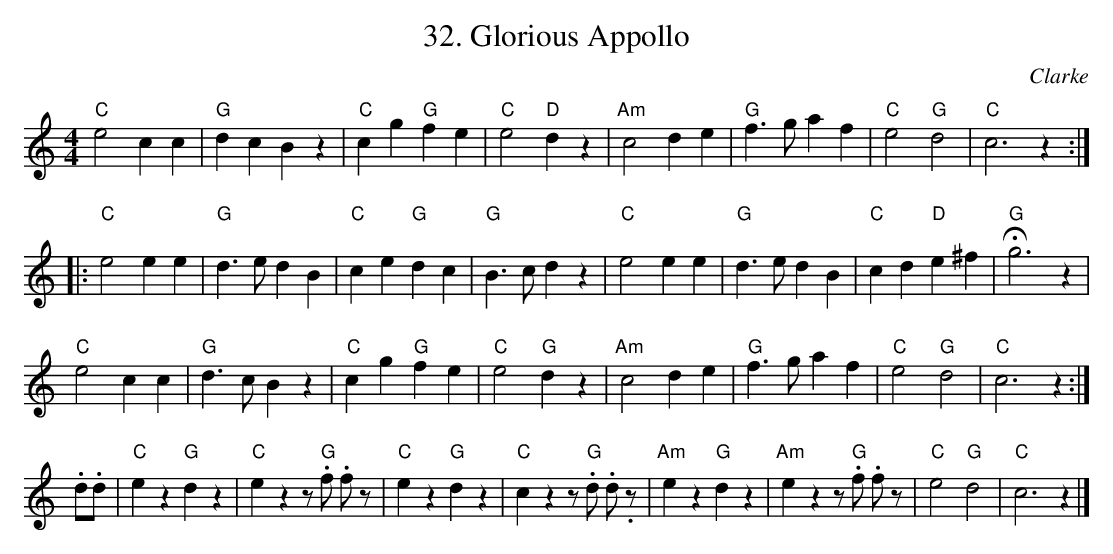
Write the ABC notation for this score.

X:1
T:32. Glorious Appollo
C:Clarke
L:1/4
M:4/4
K:C
 "C"e2 c c | "G"d c B z | "C"c g "G"f e | "C"e2 "D"d z | "Am"c2 d e | "G"f3/2 g/ a f | "C"e2 "G"d2 | %7
 "C"c3 z ::$ "C"e2 e e | "G"d3/2 e/ d B | "C"c e "G"d c | "G"B3/2 c/ d z | "C"e2 e e | "G"d3/2 e/ d B | "C"c d "D"e ^f | %15
 !fermata!"G"g3 z |$ "C"e2 c c | "G"d3/2 c/ B z | "C"c g "G"f e | "C"e2 "G"d z | "Am"c2 d e | "G"f3/2 g/ a f | "C"e2 "G"d2 | "C"c3 z :|$ %24
  .d/.d/ | "C"e z "G"d z | "C"e z z/ "G".f/ .f/ z/ | "C"e z "G"d z | "C"c z z/ "G".d/ .d/ .z/ | "Am"e z "G"d z | %30
"Am" e z z/ "G".f/ .f/ z/ | "C"e2 "G"d2 | "C"c3 z |] %33
